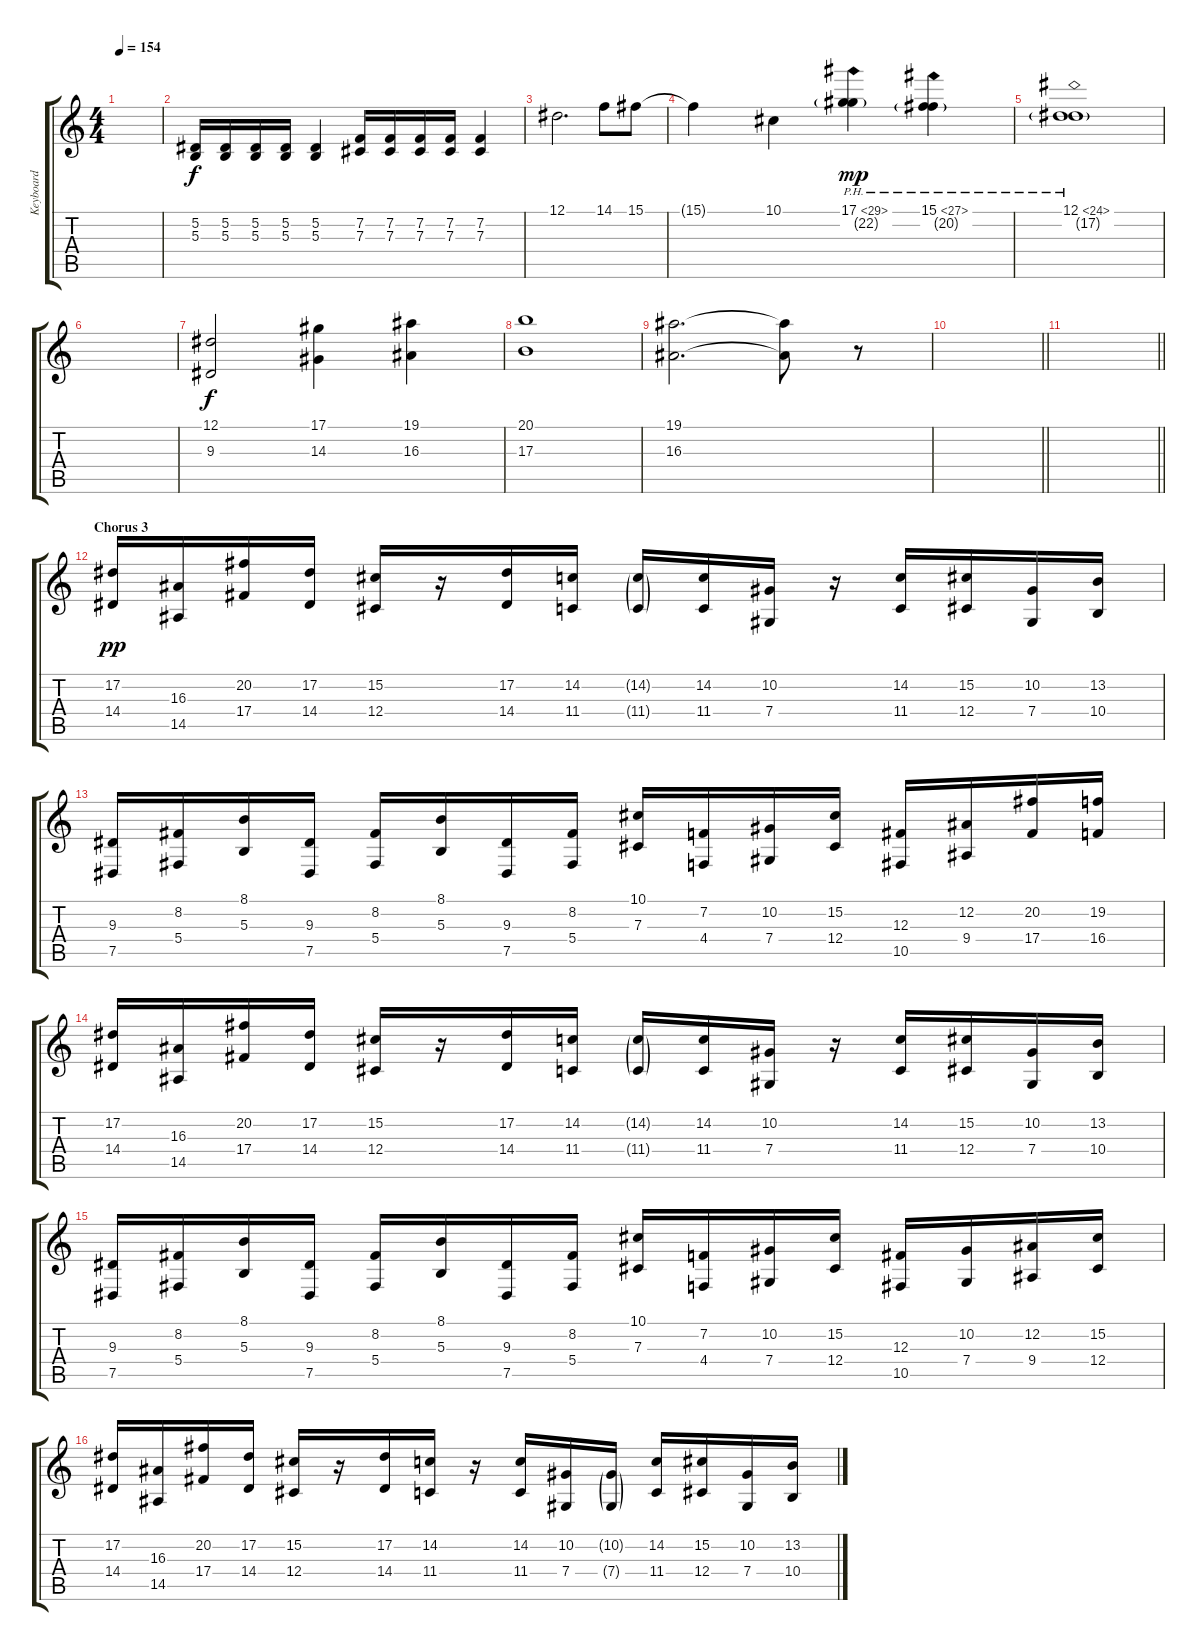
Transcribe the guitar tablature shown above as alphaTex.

\track ("Keyboard" "Keyboard") {instrument lead2sawtooth}
\staff {score tabs}
\tuning (Eb4 Bb3 Gb3 Db3 Ab2 Db2) {hide}
\ts (4 4)
\tempo 154
\clef g2
\ks c
|
(5.2 5.3).16{volume 8 instrument lead2sawtooth} (5.2 5.3).16 (5.2 5.3).16 (5.2 5.3).16 (5.2 5.3).4 (7.2 7.3).16 (7.2 7.3).16 (7.2 7.3).16 (7.2 7.3).16 (7.2 7.3).4 |
12.1.2{d} 14.1.8 15.1.8 |
15.1{t}.4 10.1.4 (17.1{ph 12} 22.2{g}).4{dy mp instrument synthbrass1} (15.1{ph 12} 20.2{g}).4 |
(12.1{ph 12} 17.2{g}).1 |
|
(12.1 9.3).2{dy f volume 6 instrument lead2sawtooth} (17.1 14.3).4 (19.1 16.3).4 |
(20.1 17.3).1 |
(19.1 16.3).2{d} (19.1{t} 16.3{t}).8 r.8 |
\barLineRight lightlight
|
\barLineRight lightlight
|
\section ("" "Chorus 3")
(17.2 14.4).16{dy pp volume 6} (16.3 14.5).16 (20.2 17.4).16 (17.2 14.4).16 (15.2 12.4).16 r.16 (17.2 14.4).16 (14.2 11.4).16 (14.2{g} 11.4{g}).16 (14.2 11.4).16 (10.2 7.4).16 r.16 (14.2 11.4).16 (15.2 12.4).16 (10.2 7.4).16 (13.2 10.4).16 |
(9.3 7.5).16 (8.2 5.4).16 (8.1 5.3).16 (9.3 7.5).16 (8.2 5.4).16 (8.1 5.3).16 (9.3 7.5).16 (8.2 5.4).16 (10.1 7.3).16 (7.2 4.4).16 (10.2 7.4).16 (15.2 12.4).16 (12.3 10.5).16 (12.2 9.4).16 (20.2 17.4).16 (19.2 16.4).16 |
(17.2 14.4).16 (16.3 14.5).16 (20.2 17.4).16 (17.2 14.4).16 (15.2 12.4).16 r.16 (17.2 14.4).16 (14.2 11.4).16 (14.2{g} 11.4{g}).16 (14.2 11.4).16 (10.2 7.4).16 r.16 (14.2 11.4).16 (15.2 12.4).16 (10.2 7.4).16 (13.2 10.4).16 |
(9.3 7.5).16 (8.2 5.4).16 (8.1 5.3).16 (9.3 7.5).16 (8.2 5.4).16 (8.1 5.3).16 (9.3 7.5).16 (8.2 5.4).16 (10.1 7.3).16 (7.2 4.4).16 (10.2 7.4).16 (15.2 12.4).16 (12.3 10.5).16 (10.2 7.4).16 (12.2 9.4).16 (15.2 12.4).16 |
(17.2 14.4).16 (16.3 14.5).16 (20.2 17.4).16 (17.2 14.4).16 (15.2 12.4).16 r.16 (17.2 14.4).16 (14.2 11.4).16 r.16 (14.2 11.4).16 (10.2 7.4).16 (10.2{g} 7.4{g}).16 (14.2 11.4).16 (15.2 12.4).16 (10.2 7.4).16 (13.2 10.4).16
